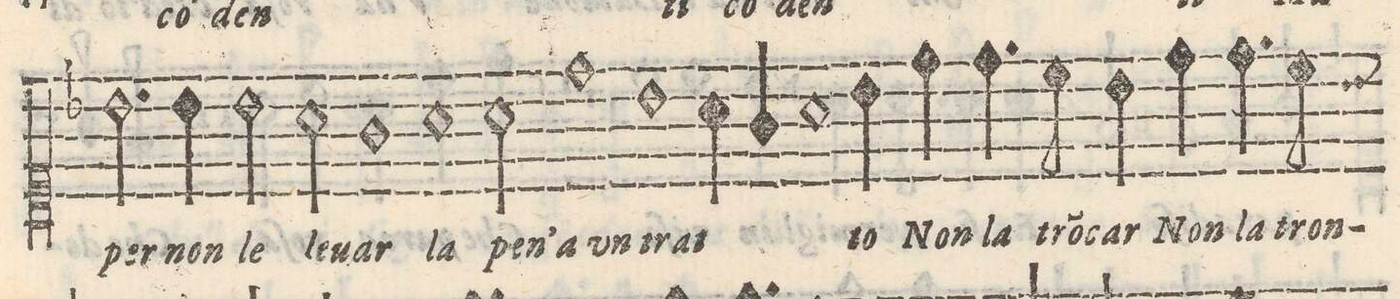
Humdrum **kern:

**kern	**text
*I"CANTO	*
*clefC1	*
*k[b-]	*
*met(C)	*
*M4/4	*
2.b-\	per
4b-\	non
=33-	=33-
2b-\	le
2a\	le-
=34-	=34-
1g	-uar
=35-	=35-
1a	la
=36-	=36-
2a\	pen' a
1dd\	un
=37-	=37-
1b-\	trat-
=38-	=38-
4a\	.
4g/	.
=39-	=39-
1a	.
=40-	=40-
4b-\	-to
4dd\	Non
4.dd\	la
8cc\	tro-
=41-	=41-
4b-\	-car
4dd\	Non
4.dd\	la
8cc\	tron-
=42-	=42-
*-	*-
